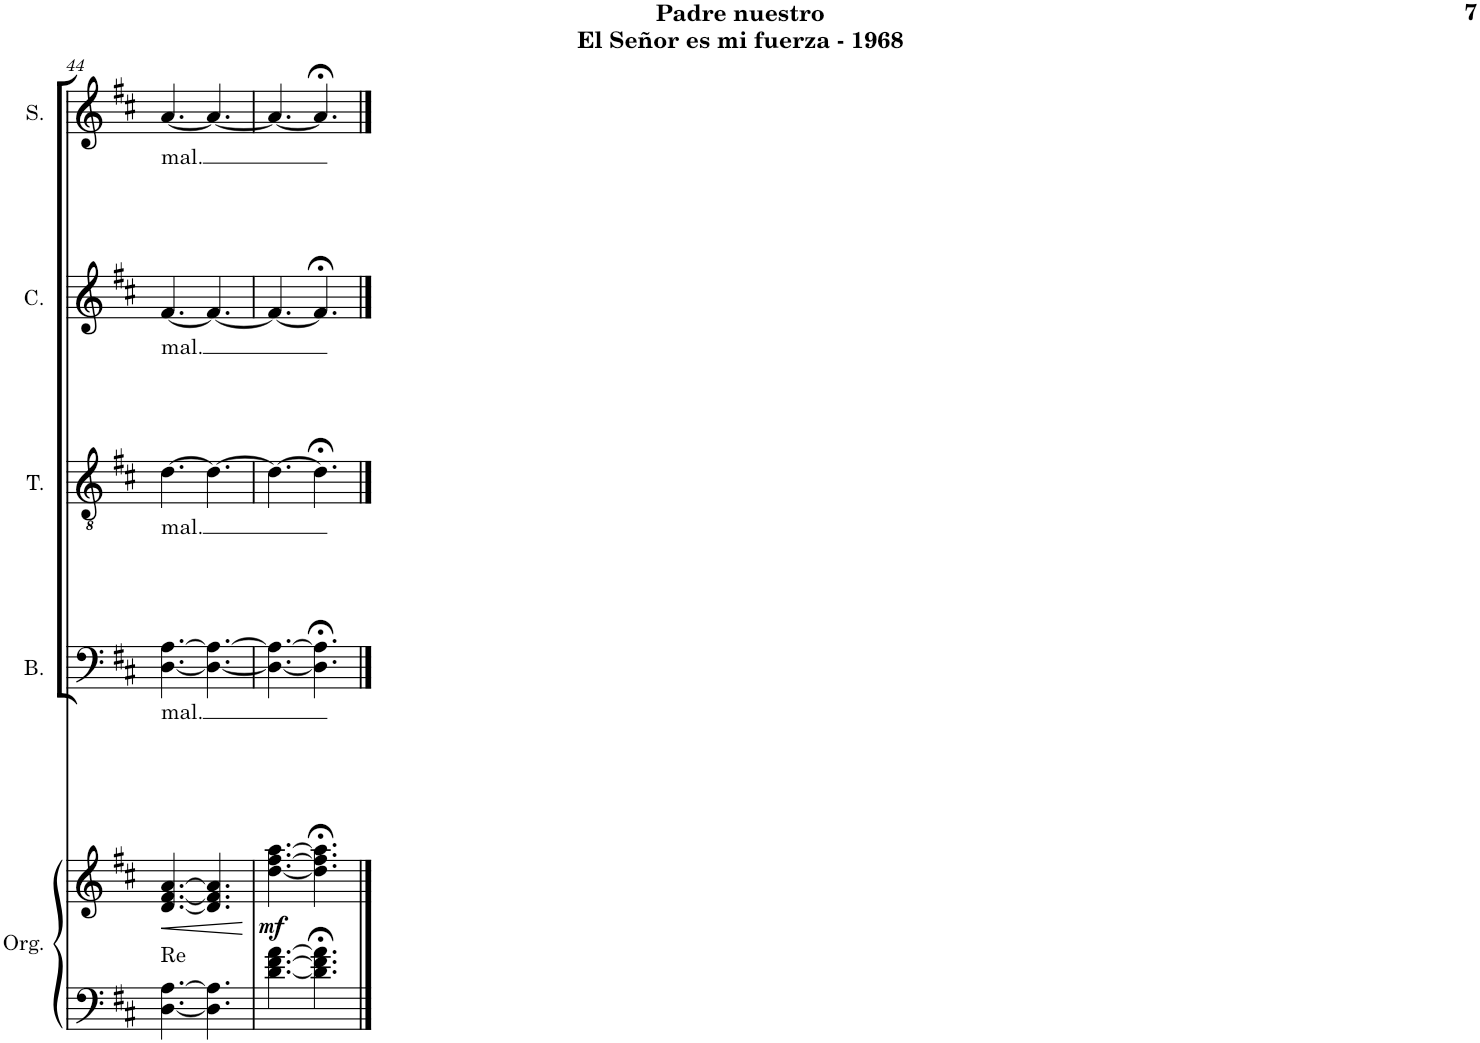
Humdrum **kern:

**kern	**kern	**dynam	**harte	**kern	**text	**kern	**text	**kern	**text	**kern	**text
*part5	*part5	*part5	*part5	*part4	*part4	*part3	*part3	*part2	*part2	*part1	*part1
*staff6	*staff5	*staff5/6	*	*staff4	*staff4	*staff3	*staff3	*staff2	*staff2	*staff1	*staff1
*I"Órgano	*	*	*	*I"Bajo	*	*I"Tenor	*	*I"Contralto	*	*I"Soprano	*
*	*	*	*	*I'B.	*	*I'T.	*	*I'C.	*	*I'S.	*
!!LO:PB:g=z
*clefF4	*clefG2	*	*	*clefF4	*	*clefGv2	*	*clefG2	*	*clefG2	*
*k[f#c#]	*k[f#c#]	*	*	*k[f#c#]	*	*k[f#c#]	*	*k[f#c#]	*	*k[f#c#]	*
*M6/8	*M6/8	*	*	*M6/8	*	*M6/8	*	*M6/8	*	*M6/8	*
=44	=44	=44	=44	=44	=44	=44	=44	=44	=44	=44	=44
!	!	!LO:HP:b	!LO:H:kt=Re	!	!LO:LY:b	!	!LO:LY:b	!	!LO:LY:b	!	!LO:LY:b
[4.D\ [4.A\	[4.d/ [4.f#/ [4.a/	<	N	[4.D\ [4.A\	mal.	[4.d\	mal.	[4.f#/	mal.	[4.a/	mal.
4.D\] 4.A\]	4.d/] 4.f#/] 4.a/]	.	.	4.D\_ 4.A\_	.	4.d\_	.	4.f#/_	.	4.a/_	.
.	.	[	.	.	.	.	.	.	.	.	.
=45	=45	=45	=45	=45	=45	=45	=45	=45	=45	=45	=45
!	!	!LO:DY:b	!	!	!	!	!	!	!	!	!
[4.d\ [4.f#\ [4.a\	[4.dd\ [4.ff#\ [4.aa\	mf	.	4.D\_ 4.A\_	.	4.d\_	.	4.f#/_	.	4.a/_	.
4.d\];< 4.f#\];< 4.a\];<	4.dd\];< 4.ff#\];< 4.aa\];<	.	.	4.D\];< 4.A\];<	.	4.d;<\]	.	4.f#;</]	.	4.a;</]	.
==	==	==	==	==	==	==	==	==	==	==	==
*-	*-	*-	*-	*-	*-	*-	*-	*-	*-	*-	*-
